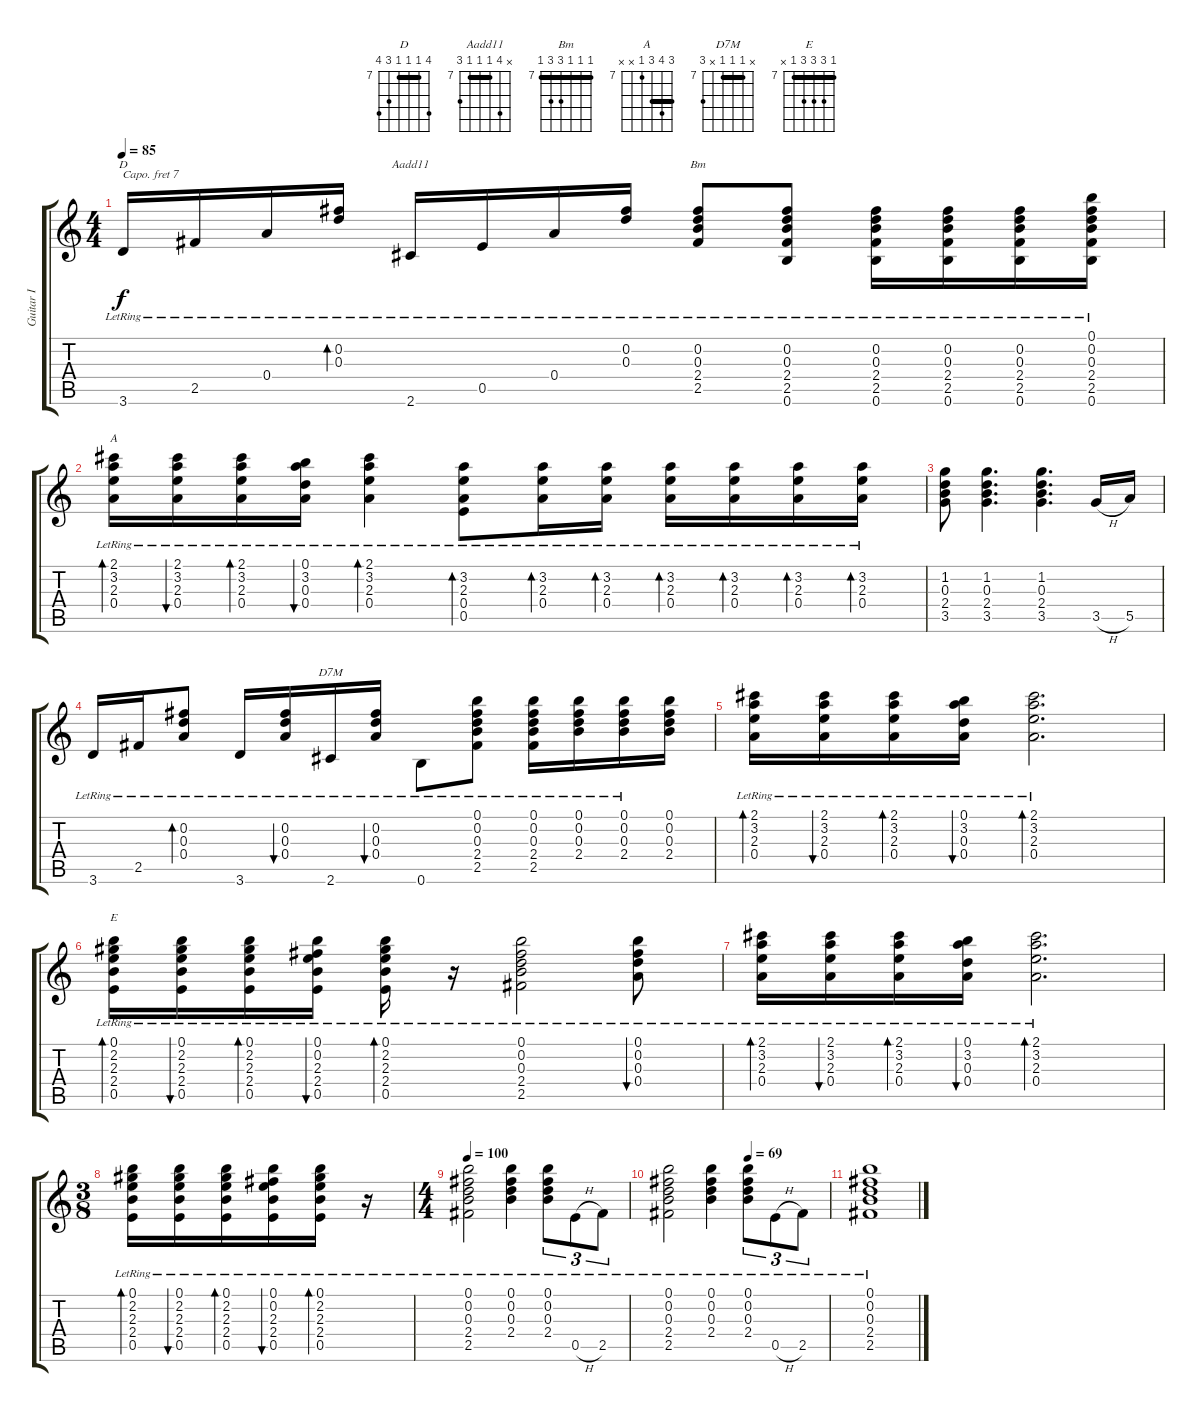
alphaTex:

\track ("Guitar I" "Guitar I") {instrument acousticguitarsteel}
\staff {score tabs}
\capo 7
\tuning (E4 B3 G3 D3 A2 E2) {hide}
\chord ("D" 10 7 7 7 9 10) {firstfret 7 barre 7}
\chord ("Aadd11" x 10 7 7 7 9) {firstfret 7 barre 7}
\chord ("Bm" 7 7 7 9 9 7) {firstfret 7 barre 7}
\chord ("A" 9 10 9 7 x x) {firstfret 7 barre 9}
\chord ("D7M" x 7 7 7 x 9) {firstfret 7 barre 7}
\chord ("E" 7 9 9 9 7 x) {firstfret 7 barre 7}
\ts (4 4)
\tempo 85
\clef g2
\ks c
3.6{lr}.16{ch "D" dy f} 2.5{lr}.16 0.4{lr}.16 (0.2{lr} 0.3{lr}).16{bd 30} 2.6{lr}.16{ch "Aadd11"} 0.5{lr}.16 0.4{lr}.16 (0.2{lr} 0.3{lr}).16 (0.2{lr} 0.3{lr} 2.4{lr} 2.5{lr}).8{ch "Bm"} (0.2{lr} 0.3{lr} 2.4{lr} 2.5{lr} 0.6{lr}).8 (0.2{lr} 0.3{lr} 2.4{lr} 2.5{lr} 0.6{lr}).16 (0.2{lr} 0.3{lr} 2.4{lr} 2.5{lr} 0.6{lr}).16 (0.2{lr} 0.3{lr} 2.4{lr} 2.5{lr} 0.6{lr}).16 (0.1 0.2{lr} 0.3{lr} 2.4{lr} 2.5{lr} 0.6{lr}).16 |
(2.1{lr} 3.2{lr} 2.3{lr} 0.4{lr}).16{bd 30 ch "A"} (2.1{lr} 3.2{lr} 2.3{lr} 0.4{lr}).16{bu 30} (2.1{lr} 3.2{lr} 2.3{lr} 0.4{lr}).16{bd 30} (0.1{lr} 3.2{lr} 0.3{lr} 0.4{lr}).16{bu 30} (2.1{lr} 3.2{lr} 2.3{lr} 0.4{lr}).4{bd 30} (3.2{lr} 2.3{lr} 0.4{lr} 0.5{lr}).8{bd 30} (3.2{lr} 2.3{lr} 0.4{lr}).16{bd 30} (3.2{lr} 2.3{lr} 0.4{lr}).16{bd 30} (3.2{lr} 2.3{lr} 0.4{lr}).16{bd 30} (3.2{lr} 2.3{lr} 0.4{lr}).16{bd 30} (3.2{lr} 2.3{lr} 0.4{lr}).16{bd 30} (3.2{lr} 2.3{lr} 0.4{lr}).16{bd 30} |
(1.2 0.3 2.4 3.5).8 (1.2 0.3 2.4 3.5).4{d} (1.2 0.3 2.4 3.5).4{d} 3.5{h}.16 5.5.16 |
3.6{lr}.16 2.5{lr}.16 (0.2{lr} 0.3{lr} 0.4{lr}).8{bd 30} 3.6{lr}.16 (0.2{lr} 0.3{lr} 0.4{lr}).16{bu 30} 2.6{lr}.16{ch "D7M"} (0.2{lr} 0.3{lr} 0.4{lr}).16{bu 30} 0.6{lr}.8 (0.1{lr} 0.2{lr} 0.3{lr} 2.4{lr} 2.5{lr}).8 (0.1{lr} 0.2{lr} 0.3{lr} 2.4{lr} 2.5{lr}).16 (0.1{lr} 0.2{lr} 0.3{lr} 2.4{lr}).16 (0.1{lr} 0.2{lr} 0.3{lr} 2.4{lr}).16 (0.1 0.2 0.3 2.4).16 |
(2.1{lr} 3.2{lr} 2.3{lr} 0.4{lr}).16{bd 30} (2.1{lr} 3.2{lr} 2.3{lr} 0.4{lr}).16{bu 30} (2.1{lr} 3.2{lr} 2.3{lr} 0.4{lr}).16{bd 30} (0.1{lr} 3.2{lr} 0.3{lr} 0.4{lr}).16{bu 30} (2.1{lr} 3.2{lr} 2.3{lr} 0.4{lr}).2{d bd 30} |
(0.1{lr} 2.2{lr} 2.3{lr} 2.4{lr} 0.5{lr}).16{bd 30 ch "E"} (0.1{lr} 2.2{lr} 2.3{lr} 2.4{lr} 0.5{lr}).16{bu 30} (0.1{lr} 2.2{lr} 2.3{lr} 2.4{lr} 0.5{lr}).16{bd 30} (0.1{lr} 0.2{lr} 2.3{lr} 2.4{lr} 0.5{lr}).16{bu 30} (0.1{lr} 2.2{lr} 2.3{lr} 2.4{lr} 0.5{lr}).16{bd 30} r.16 (0.1{lr} 0.2{lr} 0.3{lr} 2.4{lr} 2.5{lr}).2 (0.1{lr} 0.2{lr} 0.3{lr} 0.4{lr}).8{bu 30} |
(2.1{lr} 3.2{lr} 2.3{lr} 0.4{lr}).16{bd 30} (2.1{lr} 3.2{lr} 2.3{lr} 0.4{lr}).16{bu 30} (2.1{lr} 3.2{lr} 2.3{lr} 0.4{lr}).16{bd 30} (0.1{lr} 3.2{lr} 0.3{lr} 0.4{lr}).16{bu 30} (2.1{lr} 3.2{lr} 2.3{lr} 0.4{lr}).2{d bd 30} |
\ts (3 8)
(0.1{lr} 2.2{lr} 2.3{lr} 2.4{lr} 0.5{lr}).16{bd 30} (0.1{lr} 2.2{lr} 2.3{lr} 2.4{lr} 0.5{lr}).16{bu 30} (0.1{lr} 2.2{lr} 2.3{lr} 2.4{lr} 0.5{lr}).16{bd 30} (0.1{lr} 0.2{lr} 2.3{lr} 2.4{lr} 0.5{lr}).16{bu 30} (0.1{lr} 2.2{lr} 2.3{lr} 2.4{lr} 0.5{lr}).16{bd 30} r.16 |
\ts (4 4)
\tempo 100
(0.1{lr} 0.2{lr} 0.3{lr} 2.4{lr} 2.5{lr}).2 (0.1{lr} 0.2{lr} 0.3{lr} 2.4{lr}).4 (0.1{lr} 0.2{lr} 0.3{lr} 2.4{lr}).8{tu (3 2)} 0.5{h lr}.8{tu (3 2)} 2.5{lr}.8{tu (3 2)} |
\tempo (69 0.5)
(0.1{lr} 0.2{lr} 0.3{lr} 2.4{lr} 2.5{lr}).2 (0.1{lr} 0.2{lr} 0.3{lr} 2.4{lr}).4 (0.1{lr} 0.2{lr} 0.3{lr} 2.4{lr}).8{tu (3 2)} 0.5{h lr}.8{tu (3 2)} 2.5{lr}.8{tu (3 2)} |
(0.1{lr} 0.2{lr} 0.3{lr} 2.4{lr} 2.5{lr}).1
